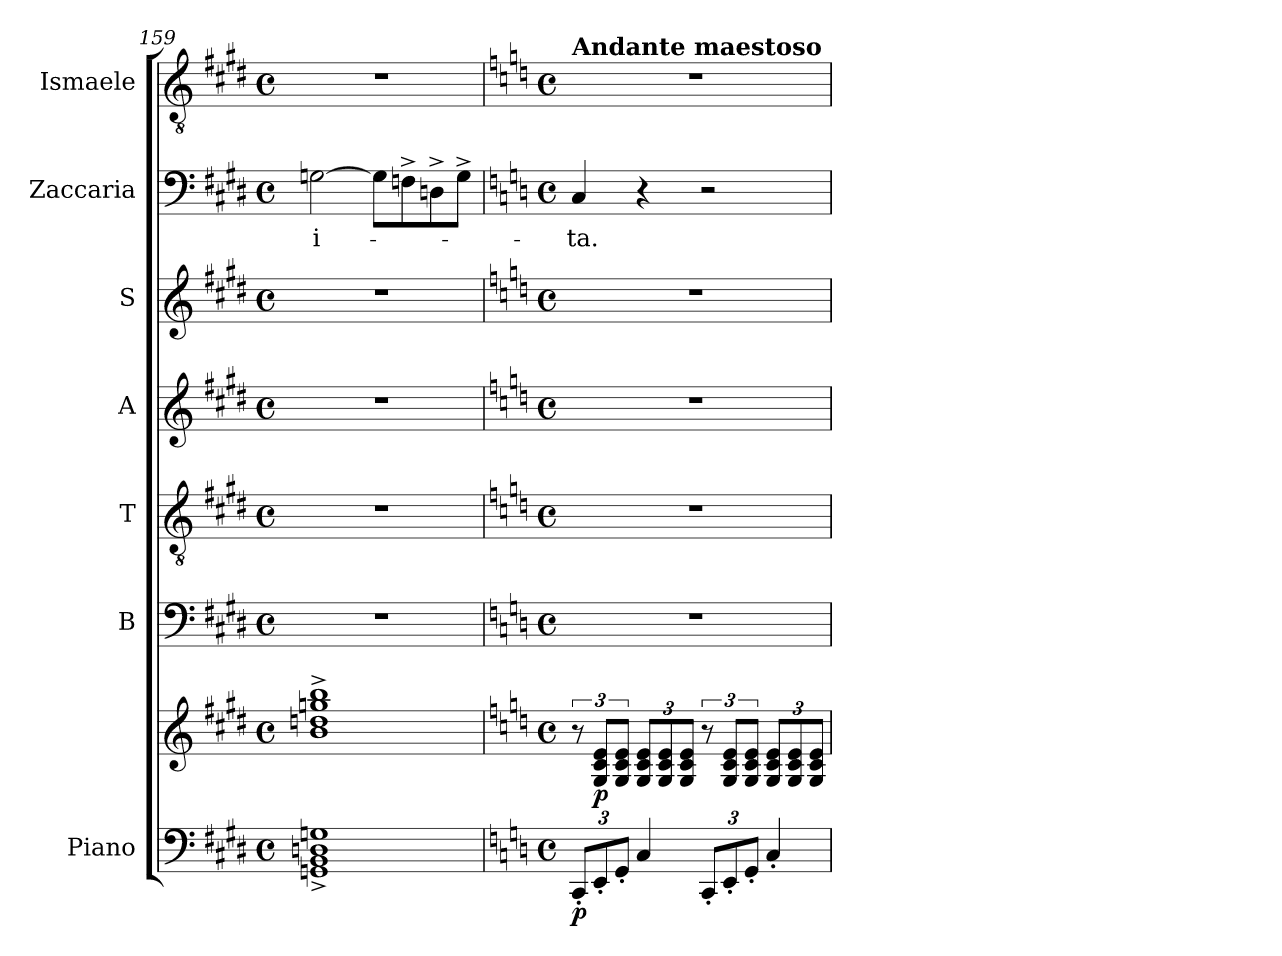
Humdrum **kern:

**kern	**kern	**dynam	**kern	**kern	**kern	**kern	**kern	**text	**kern
*part7	*part7	*part7	*part6	*part5	*part4	*part3	*part2	*part2	*part1
*staff8	*staff7	*staff7/8	*staff6	*staff5	*staff4	*staff3	*staff2	*staff2	*staff1
*I"Piano	*	*	*I"B	*I"T	*I"A	*I"S	*I"Zaccaria	*	*I"Ismaele
*I'Pno	*	*	*I'B	*I'T	*I'A	*I'S	*	*	*
*clefF4	*clefG2	*	*clefF4	*clefGv2	*clefG2	*clefG2	*clefF4	*	*clefGv2
*k[f#c#g#d#]	*k[f#c#g#d#]	*	*k[f#c#g#d#]	*k[f#c#g#d#]	*k[f#c#g#d#]	*k[f#c#g#d#]	*k[f#c#g#d#]	*	*k[f#c#g#d#]
*M4/4	*M4/4	*	*M4/4	*M4/4	*M4/4	*M4/4	*M4/4	*	*M4/4
*met(c)	*met(c)	*	*met(c)	*met(c)	*met(c)	*met(c)	*met(c)	*	*met(c)
=159	=159	=159	=159	=159	=159	=159	=159	=159	=159
!	!	!	!	!	!	!	!	!LO:LY:b	!
1GGn^ 1BB^ 1Dn^ 1Gn^	1b^ 1ddn^ 1ggn^ 1bb^	.	1r	1r	1r	1r	[2Gn\	-i-	1r
.	.	.	.	.	.	.	8G\L]	.	.
.	.	.	.	.	.	.	8Fn^\	.	.
.	.	.	.	.	.	.	8Dn^\	.	.
.	.	.	.	.	.	.	8G^\J	.	.
=160	=160	=160	=160	=160	=160	=160	=160	=160	=160
!!LO:REH:place=s1:a:B:fs=14:t=9
*k[]	*k[]	*	*k[]	*k[]	*k[]	*k[]	*k[]	*	*k[]
*M4/4	*M4/4	*	*M4/4	*M4/4	*M4/4	*M4/4	*M4/4	*	*M4/4
*met(c)	*met(c)	*	*met(c)	*met(c)	*met(c)	*met(c)	*met(c)	*	*met(c)
*Xbrackettup	*	*	*	*	*	*	*	*	*
!	!	!	!	!	!	!	!	!	!LO:TX:a:B:t=Andante maestoso
!	!	!LO:DY:b=2	!	!	!	!	!	!LO:LY:b	!
12CC'/L	12r	p	1r	1r	1r	1r	4C/	-ta.	1r
!	!	!LO:DY:b	!	!	!	!	!	!	!
12EE'/	12G/ 12c/ 12e/L	p	.	.	.	.	.	.	.
12GG'/J	12G/ 12c/ 12e/J	.	.	.	.	.	.	.	.
*	*Xbrackettup	*	*	*	*	*	*	*	*
4C/	12G/ 12c/ 12e/L	.	.	.	.	.	4r	.	.
.	12G/ 12c/ 12e/	.	.	.	.	.	.	.	.
.	12G/ 12c/ 12e/J	.	.	.	.	.	.	.	.
*	*brackettup	*	*	*	*	*	*	*	*
12CC'/L	12r	.	.	.	.	.	2r	.	.
12EE'/	12G/ 12c/ 12e/L	.	.	.	.	.	.	.	.
12GG'/J	12G/ 12c/ 12e/J	.	.	.	.	.	.	.	.
*	*Xbrackettup	*	*	*	*	*	*	*	*
4C'/	12G/ 12c/ 12e/L	.	.	.	.	.	.	.	.
.	12G/ 12c/ 12e/	.	.	.	.	.	.	.	.
.	12G/ 12c/ 12e/J	.	.	.	.	.	.	.	.
=	=	=	=	=	=	=	=	=	=
*-	*-	*-	*-	*-	*-	*-	*-	*-	*-
